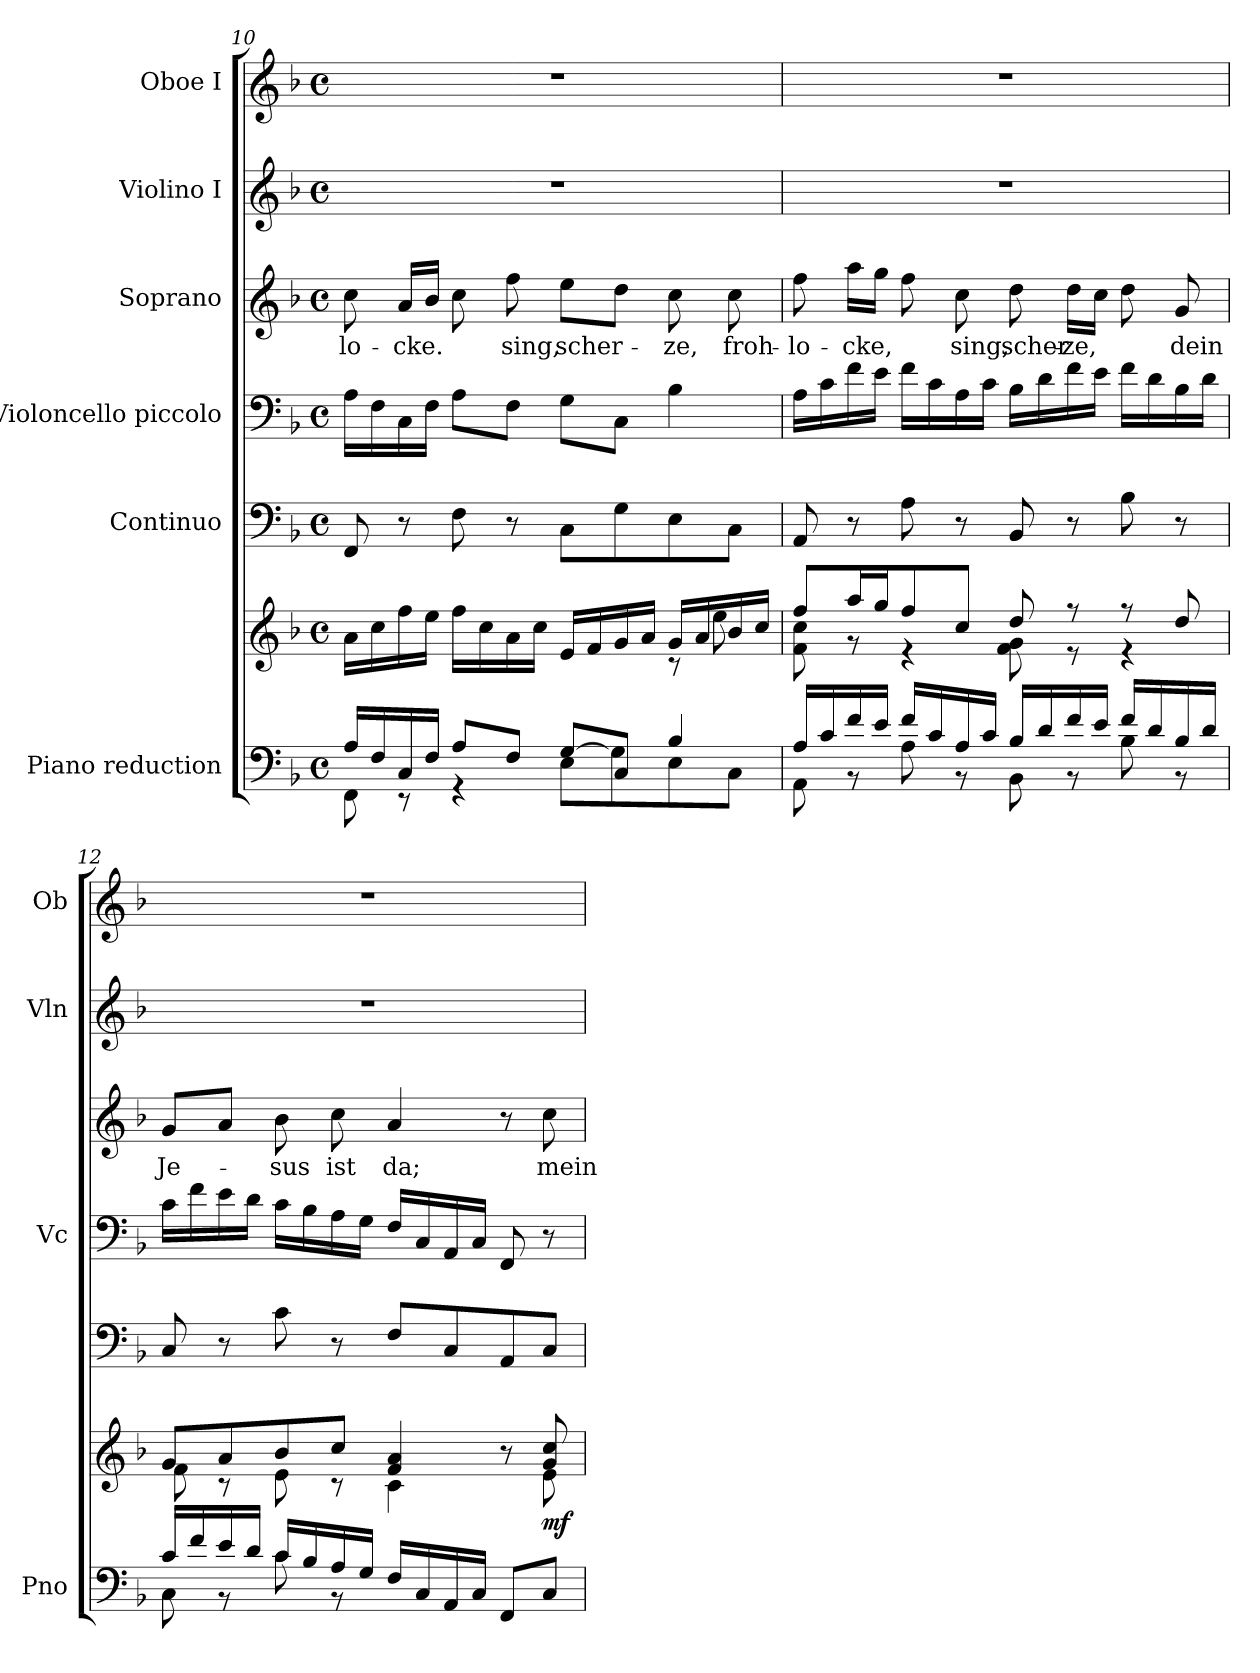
**kern	**kern	**dynam	**kern	**kern	**kern	**text	**kern	**kern
*part6	*part6	*part6	*part5	*part4	*part3	*part3	*part2	*part1
*staff7	*staff6	*staff6/7	*staff5	*staff4	*staff3	*staff3	*staff2	*staff1
*I"Piano reduction	*	*	*I"Continuo	*I"Violoncello piccolo	*I"Soprano	*	*I"Violino I	*I"Oboe I
*I'Pno	*	*	*	*I'Vc	*	*	*I'Vln	*I'Ob
*clefF4	*clefG2	*	*clefF4	*clefF4	*clefG2	*	*clefG2	*clefG2
*k[b-]	*k[b-]	*	*k[b-]	*k[b-]	*k[b-]	*	*k[b-]	*k[b-]
*M4/4	*M4/4	*	*M4/4	*M4/4	*M4/4	*	*M4/4	*M4/4
*met(c)	*met(c)	*	*met(c)	*met(c)	*met(c)	*	*met(c)	*met(c)
=10	=10	=10	=10	=10	=10	=10	=10	=10
*^	*^	*	*	*	*	*	*	*
!	!	!	!	!	!	!	!	!LO:LY:b	!	!
16A/LL	8FF\	16a\LL	2ryy	.	8FF/	16A\LL	8cc\	lo-	1r	1r
16F/	.	16cc\	.	.	.	16F\	.	.	.	.
!	!	!	!	!	!	!	!	!LO:LY:b	!	!
16C/	8r	16ff\	.	.	8r	16C\	16a/LL	cke.	.	.
16F/JJ	.	16ee\JJ	.	.	.	16F\JJ	16b-/JJ	.	.	.
8A/L	4r	16ff\LL	.	.	8F\	8A\L	8cc\	.	.	.
.	.	16cc\	.	.	.	.	.	.	.	.
!	!	!	!	!	!	!	!	!LO:LY:b	!	!
8F/J	.	16a\	.	.	8r	8F\J	8ff\	sing,	.	.
.	.	16cc\JJ	.	.	.	.	.	.	.	.
!	!	!	!	!	!	!	!	!LO:LY:b	!	!
[8G/L	8E\L	16e/LL	4ryy	.	8C\L	8G\L	8ee\L	scher-	.	.
.	.	16f/	.	.	.	.	.	.	.	.
8C/J	8G\]	16g/	.	.	8G\	8C\J	8dd\J	.	.	.
.	.	16a/JJ	.	.	.	.	.	.	.	.
!	!	!	!	!	!	!	!	!LO:LY:b	!	!
4B-/	8E\	16g/LL	8r	.	8E\	4B-\	8cc\	-ze,	.	.
.	.	16a/	.	.	.	.	.	.	.	.
!	!	!	!	!	!	!	!	!LO:LY:b	!	!
.	8C\J	16b-/	8ee\	.	8C\J	.	8cc\	froh-	.	.
.	.	16cc/JJ	.	.	.	.	.	.	.	.
=11	=11	=11	=11	=11	=11	=11	=11	=11	=11	=11
!	!	!	!	!	!	!	!	!LO:LY:b	!	!
16A/LL	8AA\	8ff/L	8f\ 8cc\	.	8AA/	16A\LL	8ff\	-lo-	1r	1r
16c/	.	.	.	.	.	16c\	.	.	.	.
!	!	!	!	!	!	!	!	!LO:LY:b	!	!
16f/	8r	16aa/L	8r	.	8r	16f\	16aa\LL	cke,	.	.
16e/JJ	.	16gg/J	.	.	.	16e\JJ	16gg\JJ	.	.	.
16f/LL	8A\	8ff/	4r	.	8A\	16f\LL	8ff\	.	.	.
16c/	.	.	.	.	.	16c\	.	.	.	.
!	!	!	!	!	!	!	!	!LO:LY:b	!	!
16A/	8r	8cc/J	.	.	8r	16A\	8cc\	sing,	.	.
16c/JJ	.	.	.	.	.	16c\JJ	.	.	.	.
!	!	!	!	!	!	!	!	!LO:LY:b	!	!
16B-/LL	8BB-\	8dd/	8f\ 8g\	.	8BB-/	16B-\LL	8dd\	scher-	.	.
16d/	.	.	.	.	.	16d\	.	.	.	.
!	!	!	!	!	!	!	!	!LO:LY:b	!	!
16f/	8r	8r	8r	.	8r	16f\	16dd\LL	ze,	.	.
16e/JJ	.	.	.	.	.	16e\JJ	16cc\JJ	.	.	.
16f/LL	8B-\	8r	4r	.	8B-\	16f\LL	8dd\	.	.	.
16d/	.	.	.	.	.	16d\	.	.	.	.
!	!	!	!	!	!	!	!	!LO:LY:b	!	!
16B-/	8r	8dd/	.	.	8r	16B-\	8g/	dein	.	.
16d/JJ	.	.	.	.	.	16d\JJ	.	.	.	.
!!LO:LB:g=z
=12	=12	=12	=12	=12	=12	=12	=12	=12	=12	=12
!	!	!	!	!	!	!	!	!LO:LY:b	!	!
16c/LL	8C\	8g/L	8f\	.	8C/	16c\LL	8g/L	Je-	1r	1r
16f/	.	.	.	.	.	16f\	.	.	.	.
16e/	8r	8a/	8r	.	8r	16e\	8a/J	.	.	.
16d/JJ	.	.	.	.	.	16d\JJ	.	.	.	.
!	!	!	!	!	!	!	!	!LO:LY:b	!	!
16c/LL	8c\	8b-/	8e\	.	8c\	16c\LL	8b-\	-sus	.	.
16B-/	.	.	.	.	.	16B-\	.	.	.	.
!	!	!	!	!	!	!	!	!LO:LY:b	!	!
16A/	8r	8cc/J	8r	.	8r	16A\	8cc\	ist	.	.
16G/JJ	.	.	.	.	.	16G\JJ	.	.	.	.
!	!	!	!	!	!	!	!	!LO:LY:b	!	!
16F/LL	2ryy	4f/ 4a/	4c\	.	8F/L	16F/LL	4a/	da;	.	.
16C/	.	.	.	.	.	16C/	.	.	.	.
16AA/	.	.	.	.	8C/	16AA/	.	.	.	.
16C/JJ	.	.	.	.	.	16C/JJ	.	.	.	.
8FF/L	.	8r	8ryy	.	8AA/	8FF/	8r	.	.	.
!	!	!	!	!LO:DY:b	!	!	!	!LO:LY:b	!	!
8C/J	.	8g/ 8cc/	8e\	mf	8C/J	8r	8cc\	mein	.	.
*v	*v	*	*	*	*	*	*	*	*	*
*	*v	*v	*	*	*	*	*	*	*
=	=	=	=	=	=	=	=	=
*-	*-	*-	*-	*-	*-	*-	*-	*-
